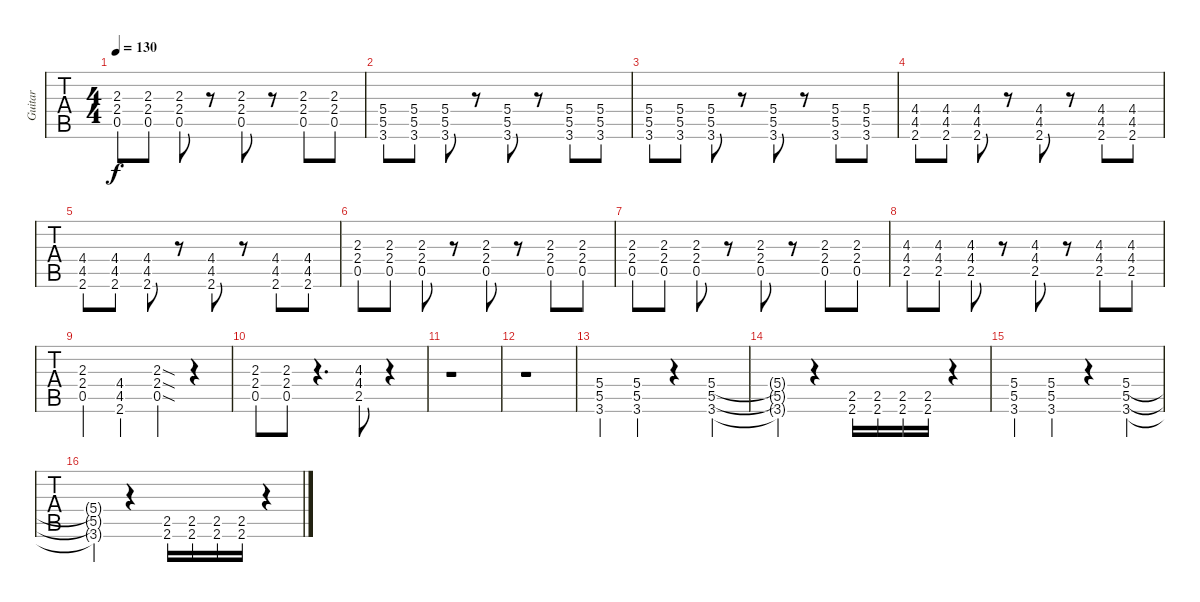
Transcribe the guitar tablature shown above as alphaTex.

\track ("Guitar" "Guitar") {instrument overdrivenguitar}
\staff {tabs}
\tuning (D4 A3 F3 C3 G2 D2) {hide}
\ts (4 4)
\tempo 130
\clef g2
\ks c
(2.3 2.4 0.5).8{dy f} (2.3 2.4 0.5).8 (2.3 2.4 0.5).8 r.8 (2.3 2.4 0.5).8 r.8 (2.3 2.4 0.5).8 (2.3 2.4 0.5).8 |
(5.4 5.5 3.6).8 (5.4 5.5 3.6).8 (5.4 5.5 3.6).8 r.8 (5.4 5.5 3.6).8 r.8 (5.4 5.5 3.6).8 (5.4 5.5 3.6).8 |
(5.4 5.5 3.6).8 (5.4 5.5 3.6).8 (5.4 5.5 3.6).8 r.8 (5.4 5.5 3.6).8 r.8 (5.4 5.5 3.6).8 (5.4 5.5 3.6).8 |
(4.4 4.5 2.6).8 (4.4 4.5 2.6).8 (4.4 4.5 2.6).8 r.8 (4.4 4.5 2.6).8 r.8 (4.4 4.5 2.6).8 (4.4 4.5 2.6).8 |
(4.4 4.5 2.6).8 (4.4 4.5 2.6).8 (4.4 4.5 2.6).8 r.8 (4.4 4.5 2.6).8 r.8 (4.4 4.5 2.6).8 (4.4 4.5 2.6).8 |
(2.3 2.4 0.5).8 (2.3 2.4 0.5).8 (2.3 2.4 0.5).8 r.8 (2.3 2.4 0.5).8 r.8 (2.3 2.4 0.5).8 (2.3 2.4 0.5).8 |
(2.3 2.4 0.5).8 (2.3 2.4 0.5).8 (2.3 2.4 0.5).8 r.8 (2.3 2.4 0.5).8 r.8 (2.3 2.4 0.5).8 (2.3 2.4 0.5).8 |
(4.3 4.4 2.5).8 (4.3 4.4 2.5).8 (4.3 4.4 2.5).8 r.8 (4.3 4.4 2.5).8 r.8 (4.3 4.4 2.5).8 (4.3 4.4 2.5).8 |
(2.3 2.4 0.5).4 (4.4 4.5 2.6).4 (2.3{sod} 2.4{sod} 0.5{sod}).4 r.4 |
(2.3 2.4 0.5).8 (2.3 2.4 0.5).8 r.4{d} (4.3 4.4 2.5).8 r.4 |
r.1 |
r.1 |
(5.4 5.5 3.6).4 (5.4 5.5 3.6).4 r.4 (5.4 5.5 3.6).4 |
(5.4{t} 5.5{t} 3.6{t}).4 r.4 (2.5 2.6).16 (2.5 2.6).16 (2.5 2.6).16 (2.5 2.6).16 r.4 |
(5.4 5.5 3.6).4 (5.4 5.5 3.6).4 r.4 (5.4 5.5 3.6).4 |
(5.4{t} 5.5{t} 3.6{t}).4 r.4 (2.5 2.6).16 (2.5 2.6).16 (2.5 2.6).16 (2.5 2.6).16 r.4
